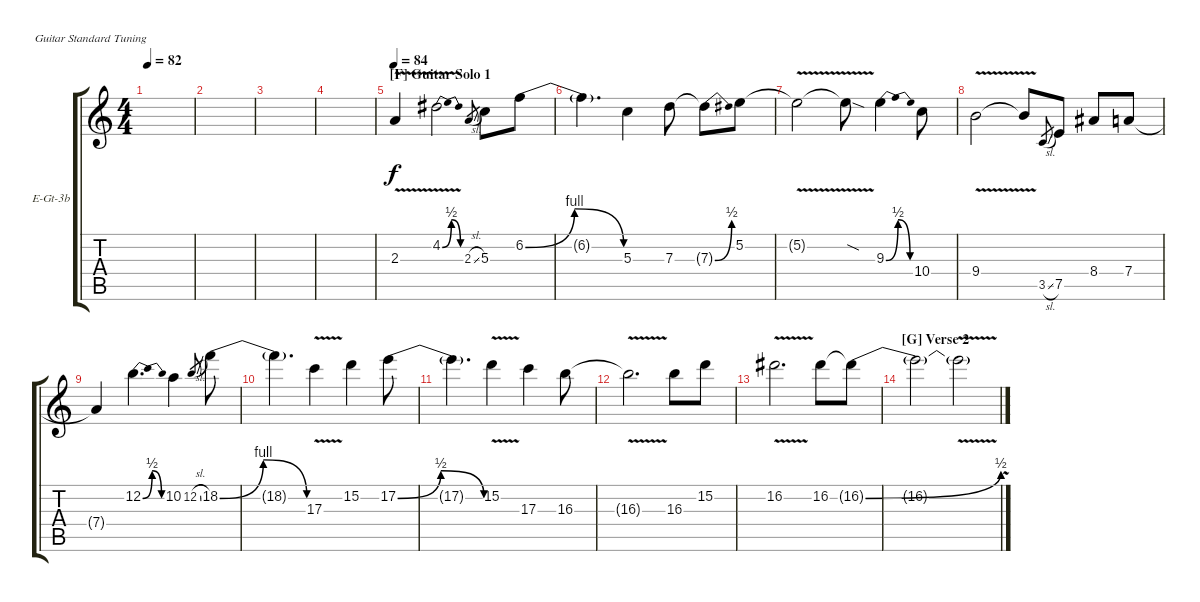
\defaultSystemsLayout 4
\bracketExtendMode groupsimilarinstruments
\firstSystemTrackNameOrientation horizontal
\otherSystemsTrackNameOrientation horizontal
\track ("Electric Guitar 3b" "E-Gt-3b") {instrument overdrivenguitar}
\staff {score tabs}
\tuning (E4 B3 G3 D3 A2 E2)
\ts (4 4)
\tempo 82
\clef g2
\scale
0.333333
\ks c
|
\scale
0.333333 |
\scale
0.333333 |
\scale
0.333333 |
\section ("F" "Guitar Solo 1")
\tempo 84
\scale
0.333333 2.3{v}.4 4.2{be (bendrelease 0 0 10.799999999999999 2 20.4 2 30 0) v}.2 2.3{sl}.8{gr} 5.3.8 6.2{be (bendrelease 0 0 14.399999999999999 4 36.6 4 59.4 0)}.8 |
\scale
0.333333 6.2{t}.4{d} 5.3.4 7.3.8 7.3{be (bend 0 0 15 2) t}.8 5.2.8 |
\scale
0.333333 5.2{v t}.2 5.2{v sod t}.8 9.3{be (bendrelease 0 0 10.2 2 20.4 2 30 0)}.4 10.4.8 |
\scale
0.333333 9.4{v}.2 9.4{v t}.8 3.5{sl}.8{gr} 7.5.8 8.4.8 7.4.8 |
\scale
0.333333 7.4{t}.4 12.2{be (bendrelease 0 0 10.2 2 20.4 2 30 0)}.4{d} 10.2.4 12.2{sl}.8{gr} 18.2{be (bendrelease 0 0 12 4 43.8 4 59.4 0)}.8 |
\scale
0.333333 18.2{t}.4{d} 17.3{v}.4 15.2.4 17.2{be (bendrelease 0 0 13.799999999999999 2 37.8 2 60 0)}.8 |
\scale
0.333333 17.2{t}.4{d} 15.2{v}.4 17.3.4 16.3.8 |
16.3{v t}.2{d} 16.3.8 15.2.8 |
16.2{v}.2{d} 16.2.8 16.2{be (bend 0 0 15 2) t}.8 |
\section ("G" "Verse 2")
16.2{t}.2 16.2{v t}.2
